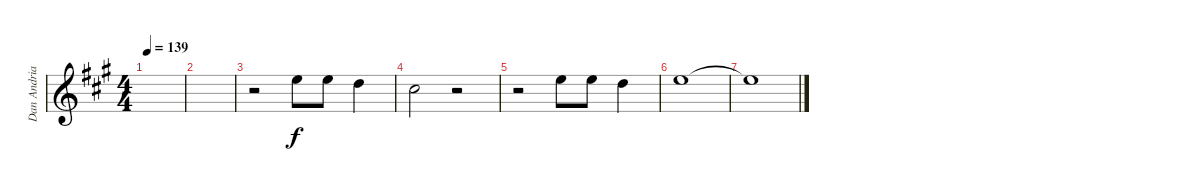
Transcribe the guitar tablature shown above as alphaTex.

\track ("Dan Andriano - Vocals" "Dan Andria") {instrument overdrivenguitar}
\staff {score}
\tuning (E4 B3 G3 D3 A2 E2) {hide}
\ts (4 4)
\tempo 139
\clef g2
\ks a
|
|
r.2 0.1.8 0.1.8 3.2.4 |
2.2.2 r.2 |
r.2 0.1.8 0.1.8 3.2.4 |
0.1.1 |
0.1{t}.1
